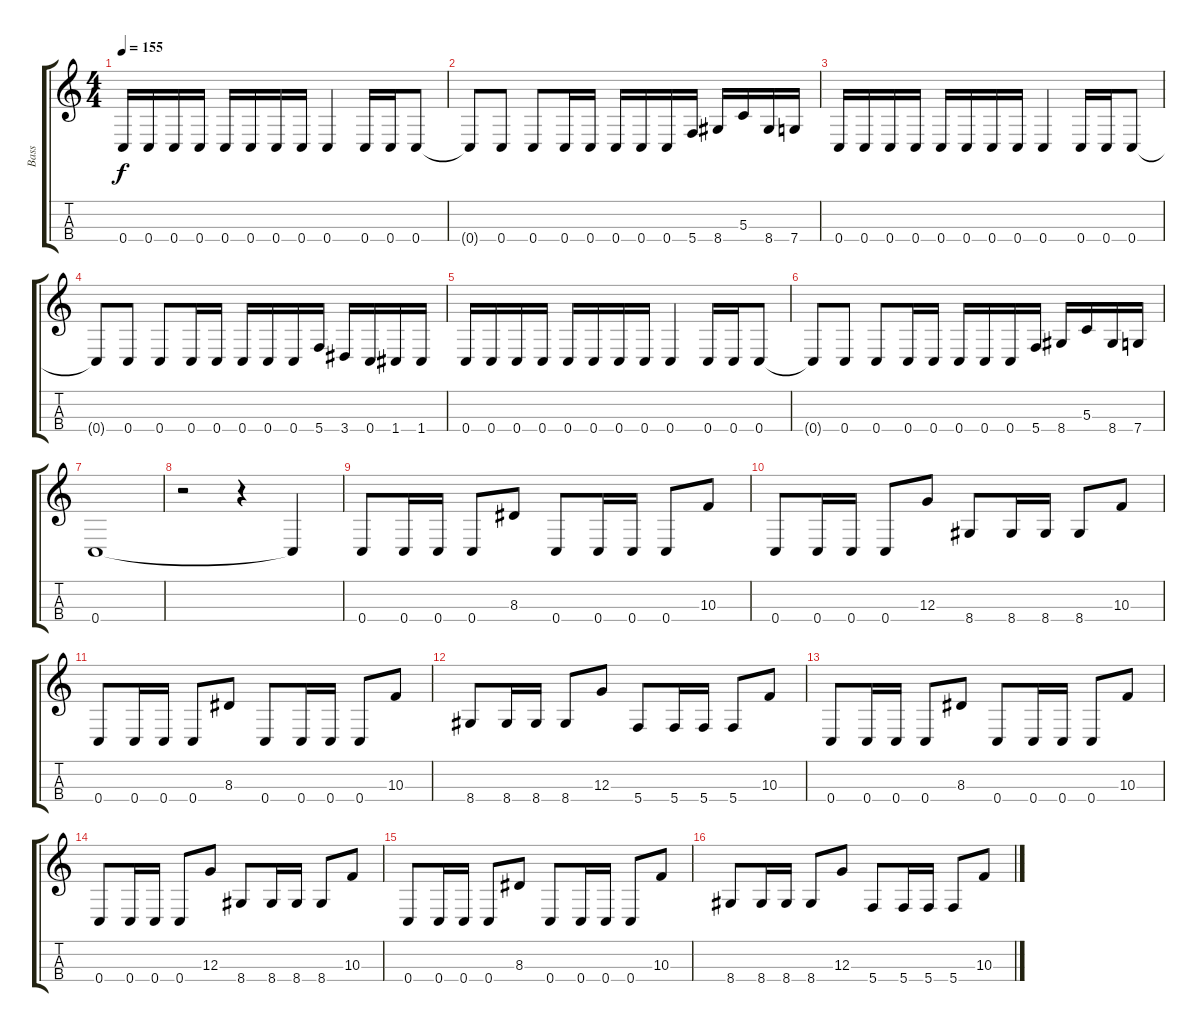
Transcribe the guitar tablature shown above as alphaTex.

\track ("Bass" "Bass") {instrument electricbassfinger}
\staff {score tabs}
\tuning (F3 C3 G2 C2) {hide}
\ts (4 4)
\tempo 155
\clef g2
\ks c
0.4.16{dy f} 0.4.16 0.4.16 0.4.16 0.4.16 0.4.16 0.4.16 0.4.16 0.4.4 0.4.16 0.4.16 0.4.8 |
0.4{t}.8 0.4.8 0.4.8 0.4.16 0.4.16 0.4.16 0.4.16 0.4.16 5.4.16 8.4.16 5.3.16 8.4.16 7.4.16 |
0.4.16 0.4.16 0.4.16 0.4.16 0.4.16 0.4.16 0.4.16 0.4.16 0.4.4 0.4.16 0.4.16 0.4.8 |
0.4{t}.8 0.4.8 0.4.8 0.4.16 0.4.16 0.4.16 0.4.16 0.4.16 5.4.16 3.4.16 0.4.16 1.4.16 1.4.16 |
0.4.16 0.4.16 0.4.16 0.4.16 0.4.16 0.4.16 0.4.16 0.4.16 0.4.4 0.4.16 0.4.16 0.4.8 |
0.4{t}.8 0.4.8 0.4.8 0.4.16 0.4.16 0.4.16 0.4.16 0.4.16 5.4.16 8.4.16 5.3.16 8.4.16 7.4.16 |
0.4.1 |
r.2 r.4 0.4{t}.4 |
0.4.8 0.4.16 0.4.16 0.4.8 8.3.8 0.4.8 0.4.16 0.4.16 0.4.8 10.3.8 |
0.4.8 0.4.16 0.4.16 0.4.8 12.3.8 8.4.8 8.4.16 8.4.16 8.4.8 10.3.8 |
0.4.8 0.4.16 0.4.16 0.4.8 8.3.8 0.4.8 0.4.16 0.4.16 0.4.8 10.3.8 |
8.4.8 8.4.16 8.4.16 8.4.8 12.3.8 5.4.8 5.4.16 5.4.16 5.4.8 10.3.8 |
0.4.8 0.4.16 0.4.16 0.4.8 8.3.8 0.4.8 0.4.16 0.4.16 0.4.8 10.3.8 |
0.4.8 0.4.16 0.4.16 0.4.8 12.3.8 8.4.8 8.4.16 8.4.16 8.4.8 10.3.8 |
0.4.8 0.4.16 0.4.16 0.4.8 8.3.8 0.4.8 0.4.16 0.4.16 0.4.8 10.3.8 |
8.4.8 8.4.16 8.4.16 8.4.8 12.3.8 5.4.8 5.4.16 5.4.16 5.4.8 10.3.8
